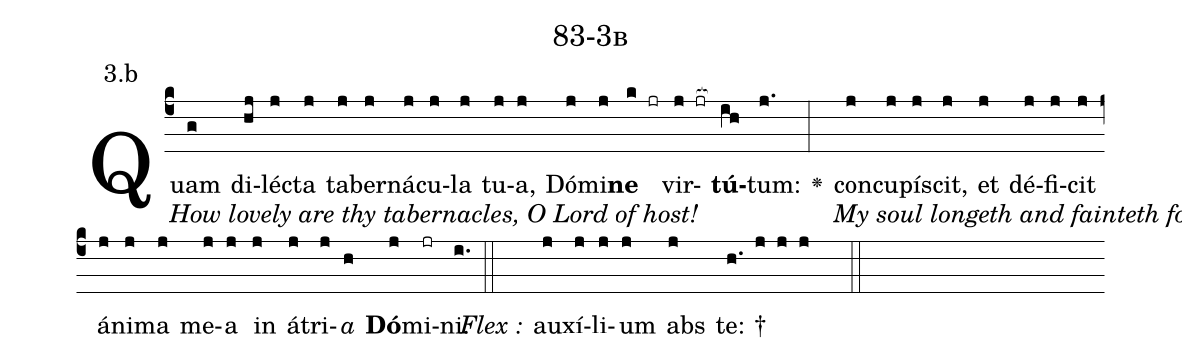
name: 83-3b;
annotation: 3.b;
%%
(c4)Quam[How lovely are thy tabernacles, O Lord of host!](g) di(hj)lé(j)cta(j) ta(j)ber(j)ná(j)cu(j)la(j) tu(j)a,(j) Dó(j)mi(j)<b>ne</b>(k jr) vir(j jr[ocb:1{])<b>tú</b>(ih[ocb:0}])tum:(j.) <v>\greheightstar</v>(:)
con[My soul longeth and fainteth for the courts of the Lord.](j)cu(j)pí(j)scit,(j) et(j) dé(j)fi(j)cit(j) á(j)ni(j)ma(j) me(j)a(j) in(j) á(j)tri(j)<i>a</i>(h) <b>Dó</b>(j)mi(jr)ni.(i.) (::)
<i>Flex :</i>()  au(j)xí(j)li(j)um(j) abs(j) te: †(h. j j j  ::)

%E(j) u(j) o(j) u(h) a(j) e.(i.) (::)
